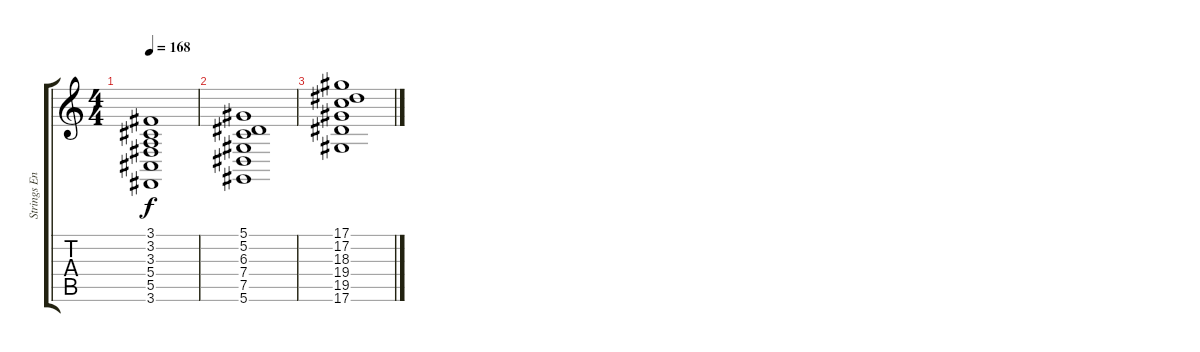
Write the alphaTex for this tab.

\track ("Strings Ensemble" "Strings En") {instrument stringensemble1}
\staff {score tabs}
\tuning (Eb4 Bb3 Gb3 Db3 Ab2 Eb2) {hide}
\ts (4 4)
\tempo 168
\clef g2
\ks c
(3.1 3.2 3.3 5.4 5.5 3.6).1{dy f} |
(5.1 5.2 6.3 7.4 7.5 5.6).1 |
(17.1 17.2 18.3 19.4 19.5 17.6).1
